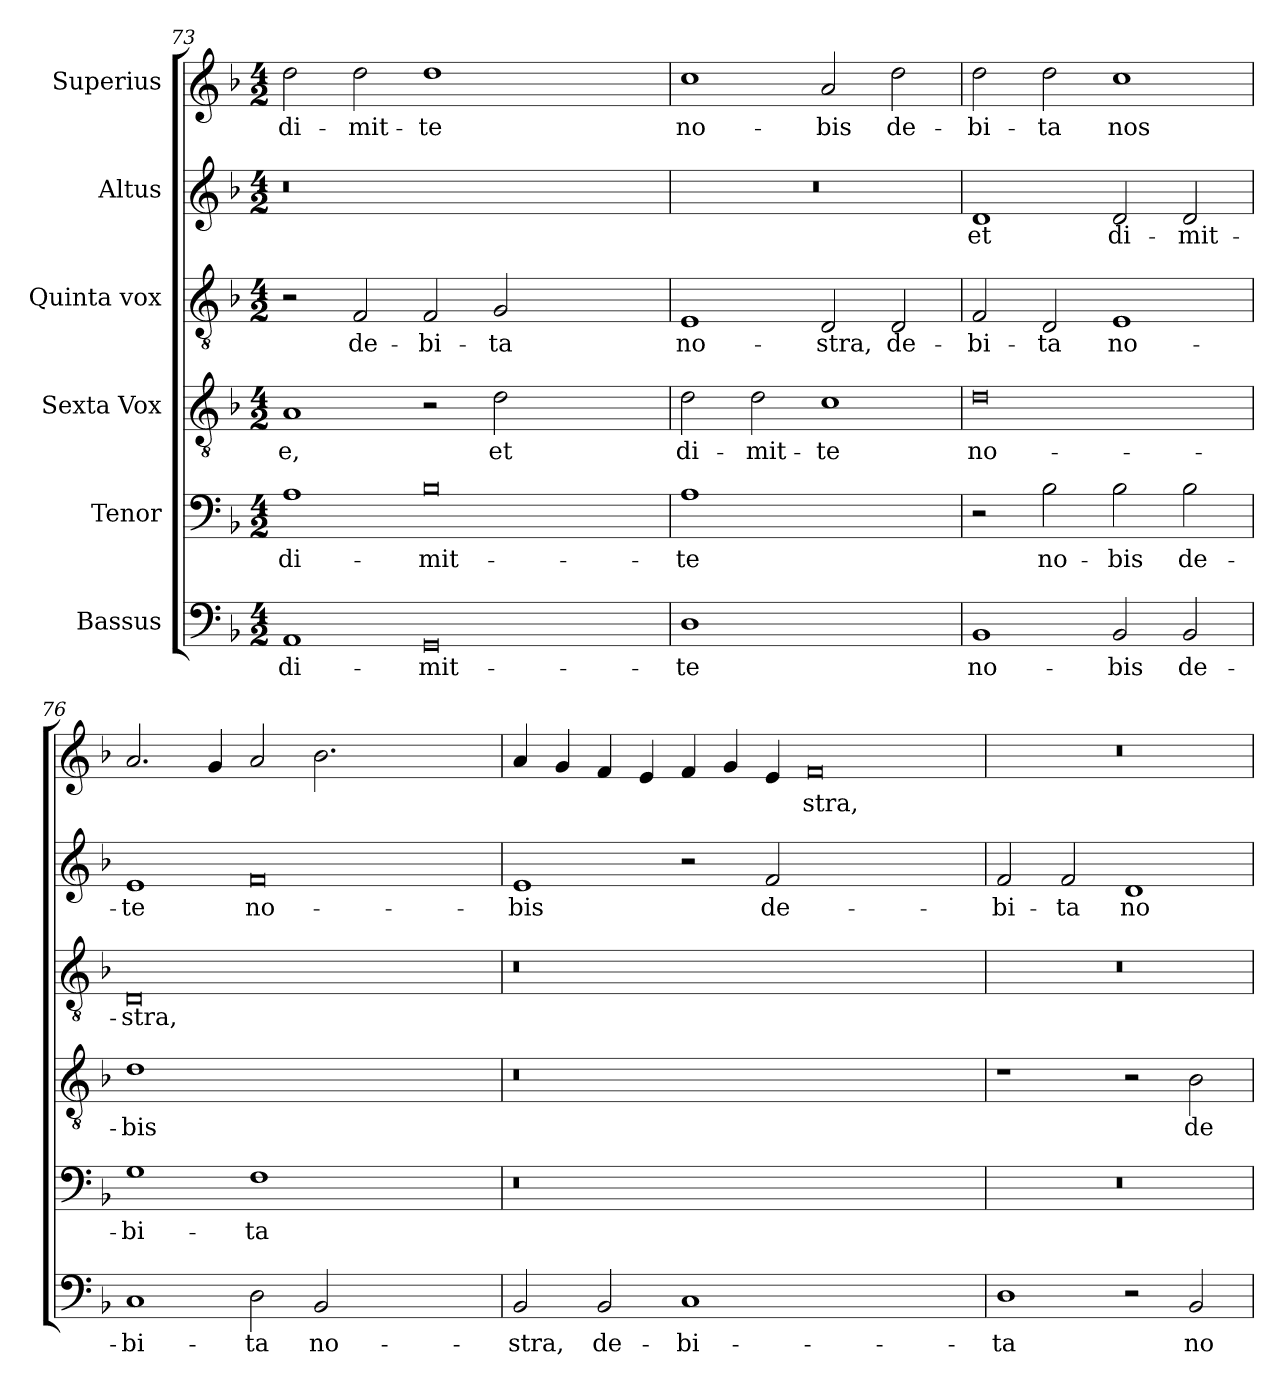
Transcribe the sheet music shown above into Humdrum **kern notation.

**kern	**text	**kern	**text	**kern	**text	**kern	**text	**kern	**text	**kern	**text
*part6	*part6	*part5	*part5	*part4	*part4	*part3	*part3	*part2	*part2	*part1	*part1
*staff6	*staff6	*staff5	*staff5	*staff4	*staff4	*staff3	*staff3	*staff2	*staff2	*staff1	*staff1
*I"Bassus	*	*I"Tenor	*	*I"Sexta Vox	*	*I"Quinta vox	*	*I"Altus	*	*I"Superius	*
!!LO:LB:g=z
*clefF4	*	*clefF4	*	*clefGv2	*	*clefGv2	*	*clefG2	*	*clefG2	*
*k[b-]	*	*k[b-]	*	*k[b-]	*	*k[b-]	*	*k[b-]	*	*k[b-]	*
*F:	*	*F:	*	*F:	*	*F:	*	*F:	*	*F:	*
*M4/2	*	*M4/2	*	*M4/2	*	*M4/2	*	*M4/2	*	*M4/2	*
=73	=73	=73	=73	=73	=73	=73	=73	=73	=73	=73	=73
!	!LO:LY:b	!	!LO:LY:b	!	!LO:LY:b	!	!	!	!	!	!LO:LY:b
1AA	di-	1A	di-	1A	-e,	2r	.	0r	.	2dd\	di-
!	!	!	!	!	!	!	!LO:LY:b	!	!	!	!LO:LY:b
.	.	.	.	.	.	2F/	de-	.	.	2dd\	-mit-
!	!LO:LY:b	!	!LO:LY:b	!	!	!	!LO:LY:b	!	!	!	!LO:LY:b
0GG	-mit-	0B-	-mit-	2r	.	2F/	-bi-	.	.	1dd	-te
!	!	!	!	!	!LO:LY:b	!	!LO:LY:b	!	!	!	!
.	.	.	.	2d\	et	2G/	-ta	.	.	.	.
.	.	.	.	1ryy	.	1ryy	.	1ryy	.	1ryy	.
=74	=74	=74	=74	=74	=74	=74	=74	=74	=74	=74	=74
!	!LO:LY:b	!	!LO:LY:b	!	!LO:LY:b	!	!LO:LY:b	!	!	!	!LO:LY:b
1D	-te	1A	-te	2d\	di-	1E	no-	0r	.	1cc	no-
!	!	!	!	!	!LO:LY:b	!	!	!	!	!	!
.	.	.	.	2d\	-mit-	.	.	.	.	.	.
!	!	!	!	!	!LO:LY:b	!	!LO:LY:b	!	!	!	!LO:LY:b
1ryy	.	1ryy	.	1c	-te	2D/	-stra,	.	.	2a/	-bis
!	!	!	!	!	!	!	!LO:LY:b	!	!	!	!LO:LY:b
.	.	.	.	.	.	2D/	de-	.	.	2dd\	de-
=75	=75	=75	=75	=75	=75	=75	=75	=75	=75	=75	=75
!	!LO:LY:b	!	!	!	!LO:LY:b	!	!LO:LY:b	!	!LO:LY:b	!	!LO:LY:b
1BB-	no-	2r	.	0d	no-	2F/	-bi-	1d	et	2dd\	-bi-
!	!	!	!LO:LY:b	!	!	!	!LO:LY:b	!	!	!	!LO:LY:b
.	.	2B-\	no-	.	.	2D/	-ta	.	.	2dd\	-ta
!	!LO:LY:b	!	!LO:LY:b	!	!	!	!LO:LY:b	!	!LO:LY:b	!	!LO:LY:b
2BB-/	-bis	2B-\	-bis	.	.	1E	no-	2d/	di-	1cc	nos
!	!LO:LY:b	!	!LO:LY:b	!	!	!	!	!	!LO:LY:b	!	!
2BB-/	de-	2B-\	de-	.	.	.	.	2d/	-mit-	.	.
=76	=76	=76	=76	=76	=76	=76	=76	=76	=76	=76	=76
!	!LO:LY:b	!	!LO:LY:b	!	!LO:LY:b	!	!LO:LY:b	!	!LO:LY:b	!	!
1C	-bi-	1G	-bi-	1d	-bis	0D	-stra,	1e	-te	2.a/	.
.	.	.	.	.	.	.	.	.	.	4g/	.
!	!LO:LY:b	!	!LO:LY:b	!	!	!	!	!	!LO:LY:b	!	!
2D\	-ta	1F	-ta	0ryy	.	.	.	0f	no-	2a/	.
!	!LO:LY:b	!	!	!	!	!	!	!	!	!	!
2BB-/	no-	.	.	.	.	.	.	.	.	2.b-\	.
1ryy	.	1ryy	.	.	.	1ryy	.	.	.	.	.
.	.	.	.	.	.	.	.	.	.	2.ryy	.
=77	=77	=77	=77	=77	=77	=77	=77	=77	=77	=77	=77
!	!LO:LY:b	!	!	!	!	!	!	!	!LO:LY:b	!	!
2BB-/	-stra,	0r	.	0r	.	0r	.	1e	-bis	4a/	.
.	.	.	.	.	.	.	.	.	.	4g/	.
!	!LO:LY:b	!	!	!	!	!	!	!	!	!	!
2BB-/	de-	.	.	.	.	.	.	.	.	4f/	.
.	.	.	.	.	.	.	.	.	.	4e/	.
!	!LO:LY:b	!	!	!	!	!	!	!	!	!	!
1C	-bi-	.	.	.	.	.	.	2r	.	4f/	.
.	.	.	.	.	.	.	.	.	.	4g/	.
!	!	!	!	!	!	!	!	!	!LO:LY:b	!	!
.	.	.	.	.	.	.	.	2f/	de-	4e/	.
!	!	!	!	!	!	!	!	!	!	!	!LO:LY:b
.	.	.	.	.	.	.	.	.	.	0f	stra,
1..ryy	.	1..ryy	.	1..ryy	.	1..ryy	.	1..ryy	.	.	.
=78	=78	=78	=78	=78	=78	=78	=78	=78	=78	=78	=78
!	!LO:LY:b	!	!	!	!	!	!	!	!LO:LY:b	!	!
1D	-ta	0r	.	1r	.	0r	.	2f/	-bi-	0r	.
!	!	!	!	!	!	!	!	!	!LO:LY:b	!	!
.	.	.	.	.	.	.	.	2f/	-ta	.	.
!	!	!	!	!	!	!	!	!	!LO:LY:b	!	!
2r	.	.	.	2r	.	.	.	1d	no-	.	.
!	!LO:LY:b	!	!	!	!LO:LY:b	!	!	!	!	!	!
2BB-/	no-	.	.	2B-\	de-	.	.	.	.	.	.
=	=	=	=	=	=	=	=	=	=	=	=
*-	*-	*-	*-	*-	*-	*-	*-	*-	*-	*-	*-
